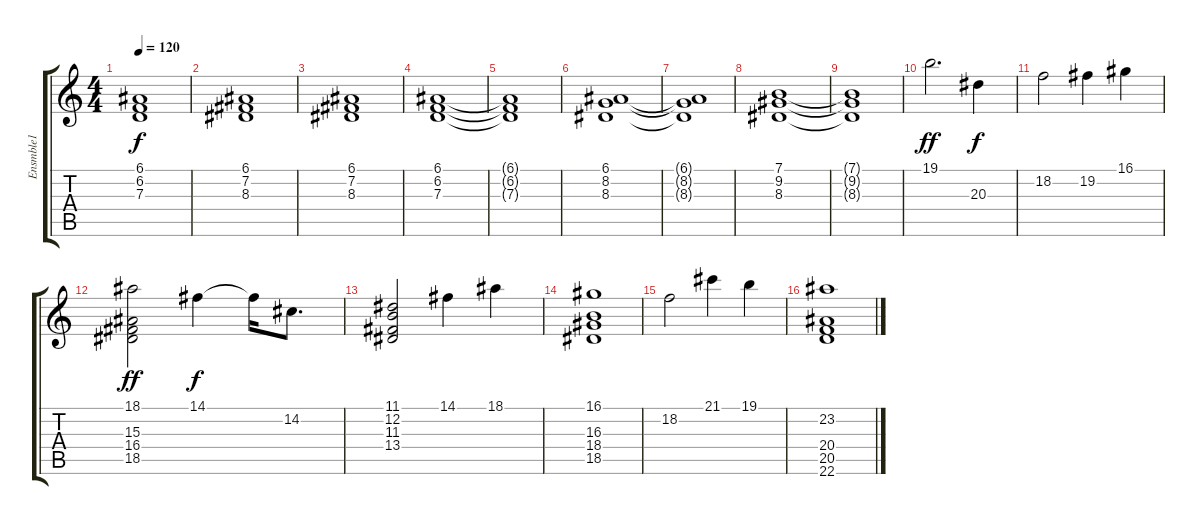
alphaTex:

\track ("Ensmble1" "Ensmble1") {instrument stringensemble1}
\staff {score tabs}
\tuning (E4 B3 G3 D3 A2 E2) {hide}
\ts (4 4)
\tempo 120
\clef g2
\ks c
(6.1 6.2 7.3).1{dy f} |
(6.1 7.2 8.3).1 |
(6.1 7.2 8.3).1 |
(6.1 6.2 7.3).1 |
(6.1{t} 6.2{t} 7.3{t}).1 |
(6.1 8.2 8.3).1 |
(6.1{t} 8.2{t} 8.3{t}).1 |
(7.1 9.2 8.3).1 |
(7.1{t} 9.2{t} 8.3{t}).1 |
19.1.2{d dy ff} 20.3.4{dy f} |
18.2.2 19.2.4 16.1.4 |
(18.1 15.3 16.4 18.5).2{dy ff} 14.1.4{dy f} 14.1{t}.16 14.2.8{d} |
(11.1 12.2 11.3 13.4).2 14.1.4 18.1.4 |
(16.1 16.3 18.4 18.5).1 |
18.2.2 21.1.4 19.1.4 |
(23.2 20.4 20.5 22.6).1
